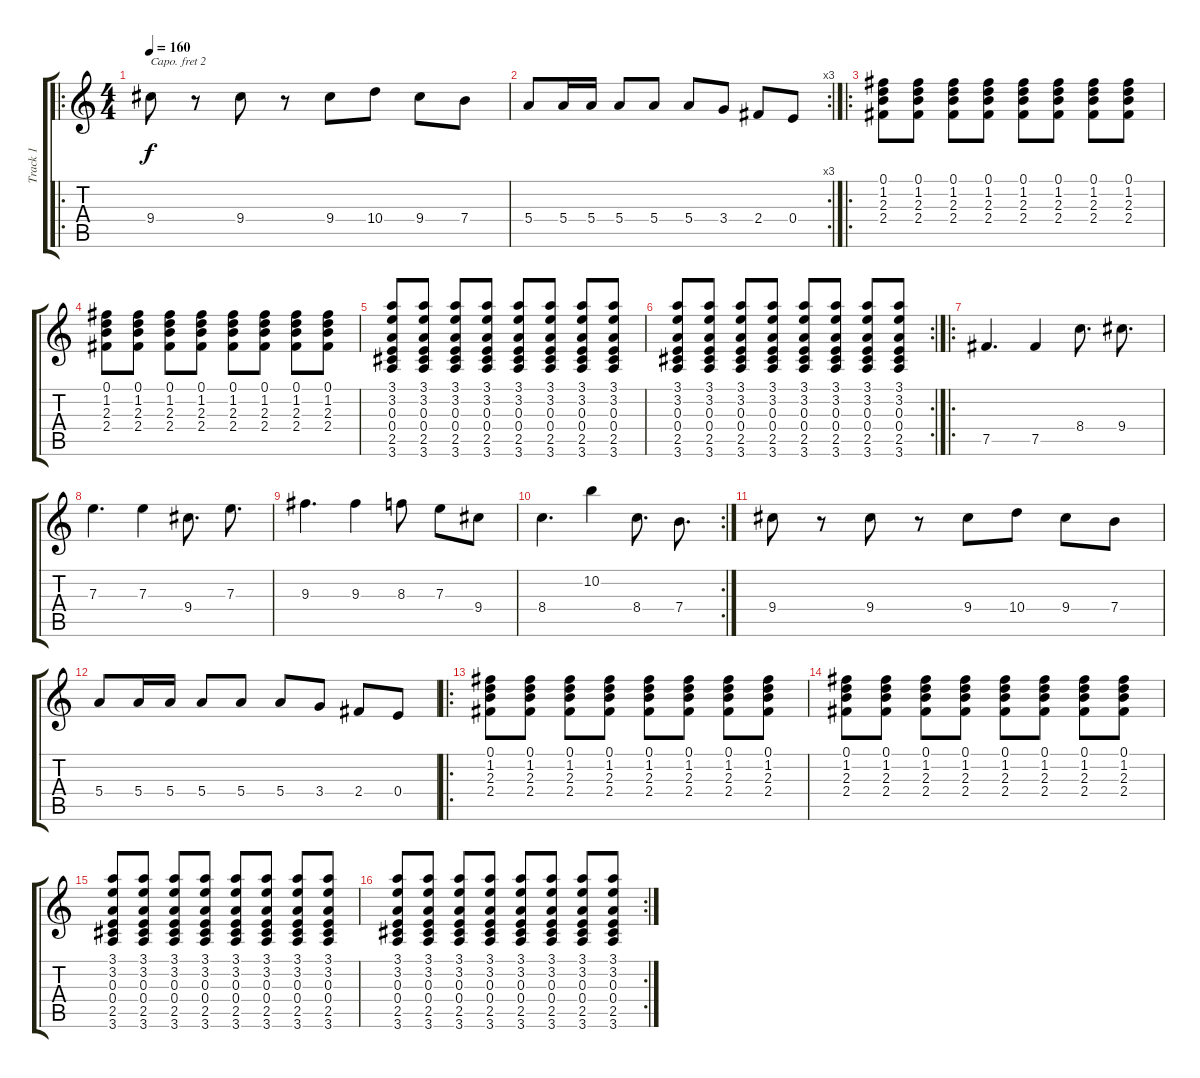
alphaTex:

\track ("Track 1" "Track 1") {instrument acousticguitarsteel}
\staff {score tabs}
\capo 2
\tuning (E4 B3 G3 D3 A2 E2) {hide}
\ro
\ts (4 4)
\tempo 160
\clef g2
\ks c
9.4.8{dy f} r.8 9.4.8 r.8 9.4.8 10.4.8 9.4.8 7.4.8 |
\rc 3
5.4.8 5.4.16 5.4.16 5.4.8 5.4.8 5.4.8 3.4.8 2.4.8 0.4.8 |
\ro
(0.1 1.2 2.3 2.4).8 (0.1 1.2 2.3 2.4).8 (0.1 1.2 2.3 2.4).8 (0.1 1.2 2.3 2.4).8 (0.1 1.2 2.3 2.4).8 (0.1 1.2 2.3 2.4).8 (0.1 1.2 2.3 2.4).8 (0.1 1.2 2.3 2.4).8 |
(0.1 1.2 2.3 2.4).8 (0.1 1.2 2.3 2.4).8 (0.1 1.2 2.3 2.4).8 (0.1 1.2 2.3 2.4).8 (0.1 1.2 2.3 2.4).8 (0.1 1.2 2.3 2.4).8 (0.1 1.2 2.3 2.4).8 (0.1 1.2 2.3 2.4).8 |
(3.1 3.2 0.3 0.4 2.5 3.6).8 (3.1 3.2 0.3 0.4 2.5 3.6).8 (3.1 3.2 0.3 0.4 2.5 3.6).8 (3.1 3.2 0.3 0.4 2.5 3.6).8 (3.1 3.2 0.3 0.4 2.5 3.6).8 (3.1 3.2 0.3 0.4 2.5 3.6).8 (3.1 3.2 0.3 0.4 2.5 3.6).8 (3.1 3.2 0.3 0.4 2.5 3.6).8 |
\rc 2
(3.1 3.2 0.3 0.4 2.5 3.6).8 (3.1 3.2 0.3 0.4 2.5 3.6).8 (3.1 3.2 0.3 0.4 2.5 3.6).8 (3.1 3.2 0.3 0.4 2.5 3.6).8 (3.1 3.2 0.3 0.4 2.5 3.6).8 (3.1 3.2 0.3 0.4 2.5 3.6).8 (3.1 3.2 0.3 0.4 2.5 3.6).8 (3.1 3.2 0.3 0.4 2.5 3.6).8 |
\ro
7.5.4{d} 7.5.4 8.4.8{d} 9.4.8{d} |
7.3.4{d} 7.3.4 9.4.8{d} 7.3.8{d} |
9.3.4{d} 9.3.4 8.3.8 7.3.8 9.4.8 |
\rc 2
8.4.4{d} 10.2.4 8.4.8{d} 7.4.8{d} |
9.4.8 r.8 9.4.8 r.8 9.4.8 10.4.8 9.4.8 7.4.8 |
5.4.8 5.4.16 5.4.16 5.4.8 5.4.8 5.4.8 3.4.8 2.4.8 0.4.8 |
\ro
(0.1 1.2 2.3 2.4).8 (0.1 1.2 2.3 2.4).8 (0.1 1.2 2.3 2.4).8 (0.1 1.2 2.3 2.4).8 (0.1 1.2 2.3 2.4).8 (0.1 1.2 2.3 2.4).8 (0.1 1.2 2.3 2.4).8 (0.1 1.2 2.3 2.4).8 |
(0.1 1.2 2.3 2.4).8 (0.1 1.2 2.3 2.4).8 (0.1 1.2 2.3 2.4).8 (0.1 1.2 2.3 2.4).8 (0.1 1.2 2.3 2.4).8 (0.1 1.2 2.3 2.4).8 (0.1 1.2 2.3 2.4).8 (0.1 1.2 2.3 2.4).8 |
(3.1 3.2 0.3 0.4 2.5 3.6).8 (3.1 3.2 0.3 0.4 2.5 3.6).8 (3.1 3.2 0.3 0.4 2.5 3.6).8 (3.1 3.2 0.3 0.4 2.5 3.6).8 (3.1 3.2 0.3 0.4 2.5 3.6).8 (3.1 3.2 0.3 0.4 2.5 3.6).8 (3.1 3.2 0.3 0.4 2.5 3.6).8 (3.1 3.2 0.3 0.4 2.5 3.6).8 |
\rc 2
(3.1 3.2 0.3 0.4 2.5 3.6).8 (3.1 3.2 0.3 0.4 2.5 3.6).8 (3.1 3.2 0.3 0.4 2.5 3.6).8 (3.1 3.2 0.3 0.4 2.5 3.6).8 (3.1 3.2 0.3 0.4 2.5 3.6).8 (3.1 3.2 0.3 0.4 2.5 3.6).8 (3.1 3.2 0.3 0.4 2.5 3.6).8 (3.1 3.2 0.3 0.4 2.5 3.6).8
